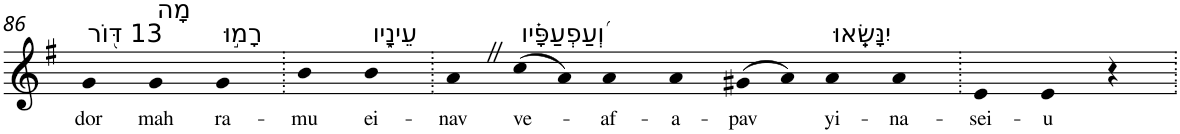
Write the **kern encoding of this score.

**kern	**text
*part1	*part1
*staff1	*staff1
*I"Piano	*
*I'Pno	*
!!LO:PB:g=z
*clefG2	*
*k[f#]	*
*G:	*
=86	=86
!LO:TX:a:t=13 דּ֭וֹר	!
!	!LO:LY:b
4g	dor
!LO:TX:a:t=מָה	!
!	!LO:LY:b
4g	mah
!LO:TX:a:t=רָמ֣וּ	!
!	!LO:LY:b
4g	ra-
=87.	=87.
!	!LO:LY:b
4b	-mu
!LO:TX:a:t=עֵינָ֑יו	!
!	!LO:LY:b
4b	ei-
=88.	=88.
!	!LO:LY:b
4aZ	-nav
!LO:TX:a:t=וְ֝עַפְעַפָּ֗יו	!
!	!LO:LY:b
(>8cc	ve-
8a)	.
!	!LO:LY:b
4a	-af-
!	!LO:LY:b
4a	-a-
!	!LO:LY:b
(>8g#X	-pav
8a)	.
!LO:TX:a:t=יִנָּשֵֽׂאוּ	!
!	!LO:LY:b
4a	yi-
!	!LO:LY:b
4a	-na-
=89.	=89.
!	!LO:LY:b
4e	-sei-
!	!LO:LY:b
4e	-u
4r	.
=.	=.
*-	*-
